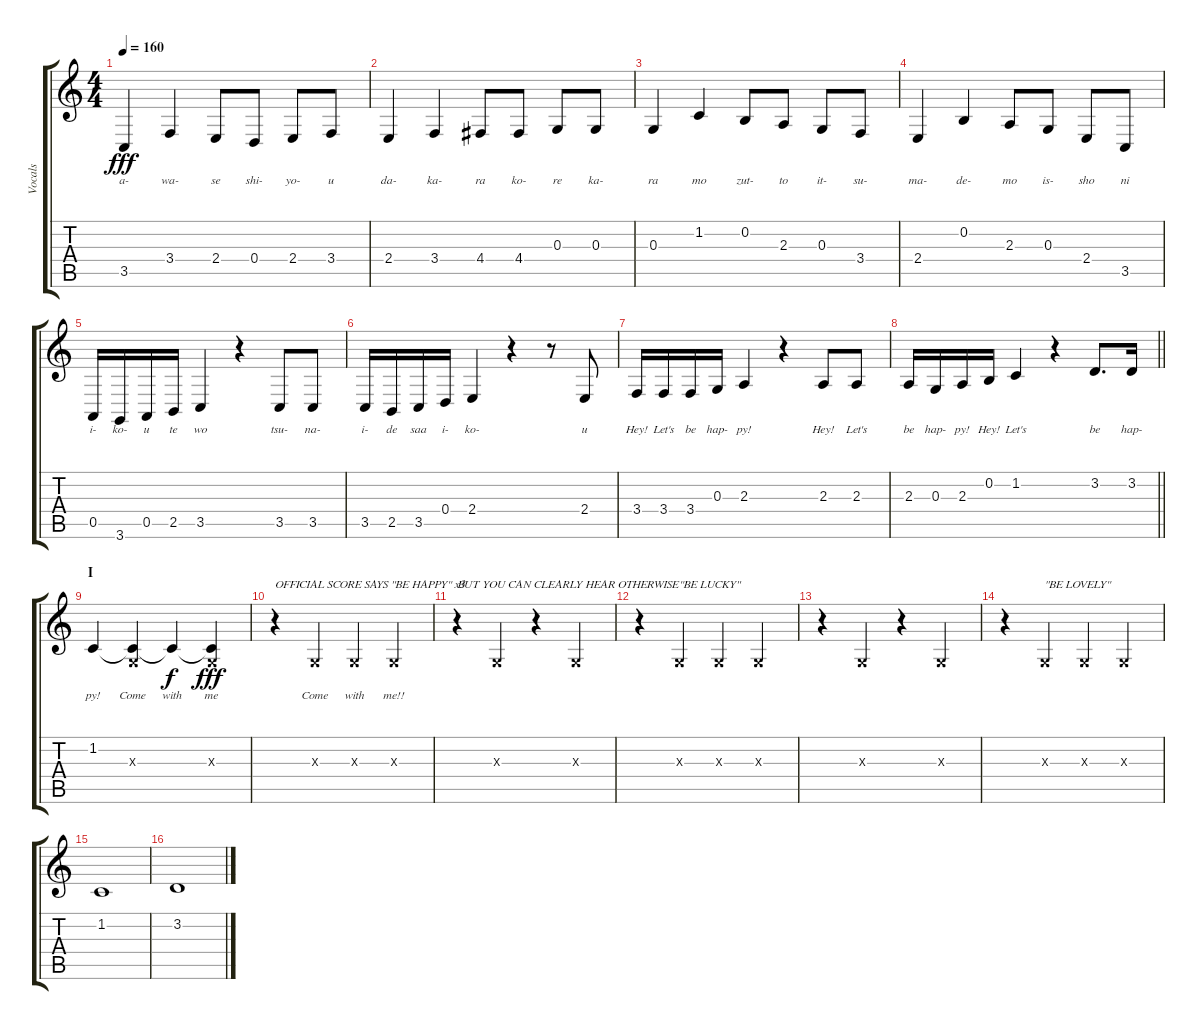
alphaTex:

\track ("Vocals" "Vocals") {instrument altosax}
\staff {score tabs}
\tuning (E4 B3 G3 D3 A2 E2) {hide}
\ts (4 4)
\tempo 160
\clef g2
\ks c
3.5.4{lyrics (0 "a-") lyrics (1 "") lyrics (2 "") lyrics (3 "") lyrics (4 "") dy fff} 3.4.4{lyrics (0 "wa-") lyrics (1 "") lyrics (2 "") lyrics (3 "") lyrics (4 "")} 2.4.8{lyrics (0 "se") lyrics (1 "") lyrics (2 "") lyrics (3 "") lyrics (4 "")} 0.4.8{lyrics (0 "shi-") lyrics (1 "") lyrics (2 "") lyrics (3 "") lyrics (4 "")} 2.4.8{lyrics (0 "yo-") lyrics (1 "") lyrics (2 "") lyrics (3 "") lyrics (4 "")} 3.4.8{lyrics (0 "u") lyrics (1 "") lyrics (2 "") lyrics (3 "") lyrics (4 "")} |
2.4.4{lyrics (0 "da-") lyrics (1 "") lyrics (2 "") lyrics (3 "") lyrics (4 "")} 3.4.4{lyrics (0 "ka-") lyrics (1 "") lyrics (2 "") lyrics (3 "") lyrics (4 "")} 4.4.8{lyrics (0 "ra") lyrics (1 "") lyrics (2 "") lyrics (3 "") lyrics (4 "")} 4.4.8{lyrics (0 "ko-") lyrics (1 "") lyrics (2 "") lyrics (3 "") lyrics (4 "")} 0.3.8{lyrics (0 "re") lyrics (1 "") lyrics (2 "") lyrics (3 "") lyrics (4 "")} 0.3.8{lyrics (0 "ka-") lyrics (1 "") lyrics (2 "") lyrics (3 "") lyrics (4 "")} |
0.3.4{lyrics (0 "ra") lyrics (1 "") lyrics (2 "") lyrics (3 "") lyrics (4 "")} 1.2.4{lyrics (0 "mo") lyrics (1 "") lyrics (2 "") lyrics (3 "") lyrics (4 "")} 0.2.8{lyrics (0 "zut-") lyrics (1 "") lyrics (2 "") lyrics (3 "") lyrics (4 "")} 2.3.8{lyrics (0 "to") lyrics (1 "") lyrics (2 "") lyrics (3 "") lyrics (4 "")} 0.3.8{lyrics (0 "it-") lyrics (1 "") lyrics (2 "") lyrics (3 "") lyrics (4 "")} 3.4.8{lyrics (0 "su-") lyrics (1 "") lyrics (2 "") lyrics (3 "") lyrics (4 "")} |
2.4.4{lyrics (0 "ma-") lyrics (1 "") lyrics (2 "") lyrics (3 "") lyrics (4 "")} 0.2.4{lyrics (0 "de-") lyrics (1 "") lyrics (2 "") lyrics (3 "") lyrics (4 "")} 2.3.8{lyrics (0 "mo") lyrics (1 "") lyrics (2 "") lyrics (3 "") lyrics (4 "")} 0.3.8{lyrics (0 "is-") lyrics (1 "") lyrics (2 "") lyrics (3 "") lyrics (4 "")} 2.4.8{lyrics (0 "sho") lyrics (1 "") lyrics (2 "") lyrics (3 "") lyrics (4 "")} 3.5.8{lyrics (0 "ni") lyrics (1 "") lyrics (2 "") lyrics (3 "") lyrics (4 "")} |
0.5.16{lyrics (0 "i-") lyrics (1 "") lyrics (2 "") lyrics (3 "") lyrics (4 "")} 3.6.16{lyrics (0 "ko-") lyrics (1 "") lyrics (2 "") lyrics (3 "") lyrics (4 "")} 0.5.16{lyrics (0 "u") lyrics (1 "") lyrics (2 "") lyrics (3 "") lyrics (4 "")} 2.5.16{lyrics (0 "te") lyrics (1 "") lyrics (2 "") lyrics (3 "") lyrics (4 "")} 3.5.4{lyrics (0 "wo") lyrics (1 "") lyrics (2 "") lyrics (3 "") lyrics (4 "")} r.4 3.5.8{lyrics (0 "tsu-") lyrics (1 "") lyrics (2 "") lyrics (3 "") lyrics (4 "")} 3.5.8{lyrics (0 "na-") lyrics (1 "") lyrics (2 "") lyrics (3 "") lyrics (4 "")} |
3.5.16{lyrics (0 "i-") lyrics (1 "") lyrics (2 "") lyrics (3 "") lyrics (4 "")} 2.5.16{lyrics (0 "de") lyrics (1 "") lyrics (2 "") lyrics (3 "") lyrics (4 "")} 3.5.16{lyrics (0 "saa") lyrics (1 "") lyrics (2 "") lyrics (3 "") lyrics (4 "")} 0.4.16{lyrics (0 "i-") lyrics (1 "") lyrics (2 "") lyrics (3 "") lyrics (4 "")} 2.4.4{lyrics (0 "ko-") lyrics (1 "") lyrics (2 "") lyrics (3 "") lyrics (4 "")} r.4 r.8 2.4.8{lyrics (0 "u") lyrics (1 "") lyrics (2 "") lyrics (3 "") lyrics (4 "")} |
3.4.16{lyrics (0 "Hey!") lyrics (1 "") lyrics (2 "") lyrics (3 "") lyrics (4 "")} 3.4.16{lyrics (0 "Let's") lyrics (1 "") lyrics (2 "") lyrics (3 "") lyrics (4 "")} 3.4.16{lyrics (0 "be") lyrics (1 "") lyrics (2 "") lyrics (3 "") lyrics (4 "")} 0.3.16{lyrics (0 "hap-") lyrics (1 "") lyrics (2 "") lyrics (3 "") lyrics (4 "")} 2.3.4{lyrics (0 "py!") lyrics (1 "") lyrics (2 "") lyrics (3 "") lyrics (4 "")} r.4 2.3.8{lyrics (0 "Hey!") lyrics (1 "") lyrics (2 "") lyrics (3 "") lyrics (4 "")} 2.3.8{lyrics (0 "Let's") lyrics (1 "") lyrics (2 "") lyrics (3 "") lyrics (4 "")} |
\barLineRight lightlight
2.3.16{lyrics (0 "be") lyrics (1 "") lyrics (2 "") lyrics (3 "") lyrics (4 "")} 0.3.16{lyrics (0 "hap-") lyrics (1 "") lyrics (2 "") lyrics (3 "") lyrics (4 "")} 2.3.16{lyrics (0 "py!") lyrics (1 "") lyrics (2 "") lyrics (3 "") lyrics (4 "")} 0.2.16{lyrics (0 "Hey!") lyrics (1 "") lyrics (2 "") lyrics (3 "") lyrics (4 "")} 1.2.4{lyrics (0 "Let's") lyrics (1 "") lyrics (2 "") lyrics (3 "") lyrics (4 "")} r.4 3.2.8{d lyrics (0 "be") lyrics (1 "") lyrics (2 "") lyrics (3 "") lyrics (4 "")} 3.2.16{lyrics (0 "hap-") lyrics (1 "") lyrics (2 "") lyrics (3 "") lyrics (4 "")} |
\section ("" "I")
1.2.4{lyrics (0 "py!") lyrics (1 "") lyrics (2 "") lyrics (3 "") lyrics (4 "")} (1.2{t} 0.3{x}).4{lyrics (0 "Come") lyrics (1 "") lyrics (2 "") lyrics (3 "") lyrics (4 "")} 1.2{t}.4{lyrics (0 "with") lyrics (1 "") lyrics (2 "") lyrics (3 "") lyrics (4 "") dy f} (1.2{t} 0.3{x}).4{lyrics (0 "me") lyrics (1 "") lyrics (2 "") lyrics (3 "") lyrics (4 "") dy fff} |
r.4{txt "OFFICIAL SCORE SAYS \"BE HAPPY\" x3"} 0.3{x}.4{lyrics (0 "Come") lyrics (1 "") lyrics (2 "") lyrics (3 "") lyrics (4 "")} 0.3{x}.4{lyrics (0 "with") lyrics (1 "") lyrics (2 "") lyrics (3 "") lyrics (4 "")} 0.3{x}.4{lyrics (0 "me!!") lyrics (1 "") lyrics (2 "") lyrics (3 "") lyrics (4 "")} |
r.4{txt "BUT YOU CAN CLEARLY HEAR OTHERWISE"} 0.3{x}.4 r.4 0.3{x}.4 |
r.4 0.3{x}.4{txt "\"BE LUCKY\""} 0.3{x}.4 0.3{x}.4 |
r.4 0.3{x}.4 r.4 0.3{x}.4 |
r.4 0.3{x}.4{txt "\"BE LOVELY\""} 0.3{x}.4 0.3{x}.4 |
1.2.1 |
3.2.1
